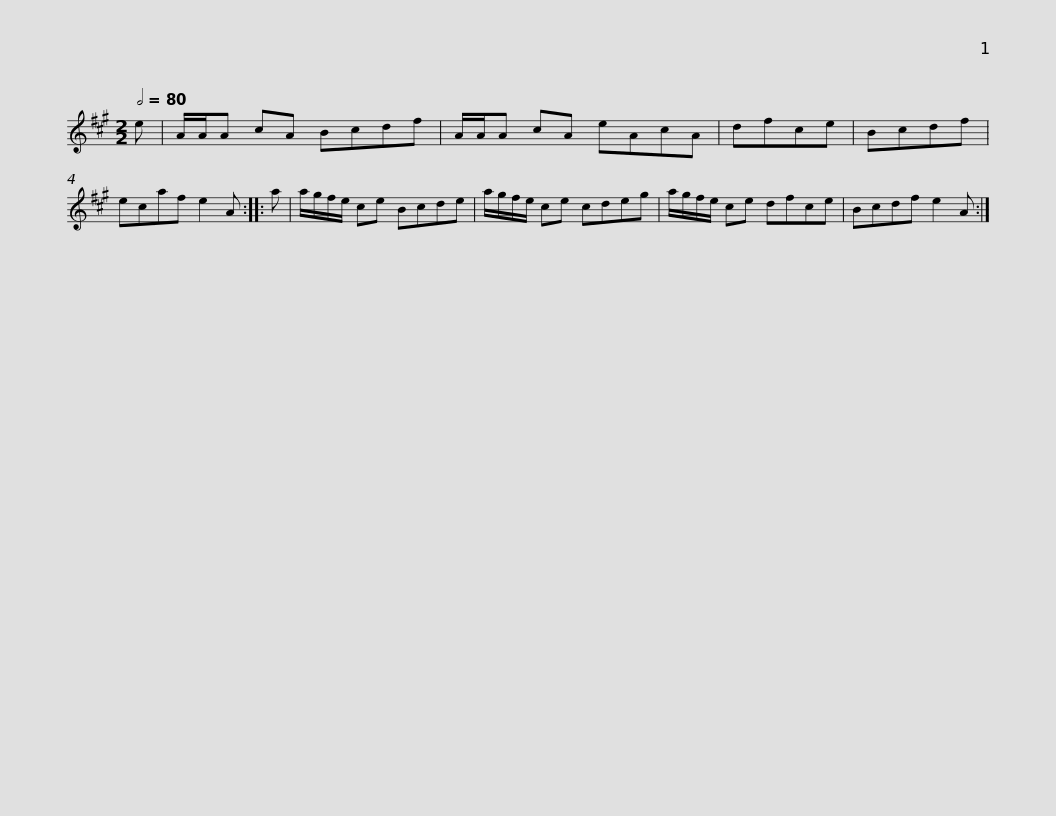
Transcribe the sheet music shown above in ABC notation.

X:1
L:1/8
Q:1/2=80
M:2/2
I:linebreak $
K:A
V:1 treble
V:1
 e | A/A/A cA Bcdf | A/A/A cA eAcA | dfce | Bcdf | %5
 ecaf e2 A ::$ a | a/g/f/e/ ce Bcde | a/g/f/e/ ce cdeg | a/g/f/e/ ce dfce | %10
 Bcdf e2 A :| %11
